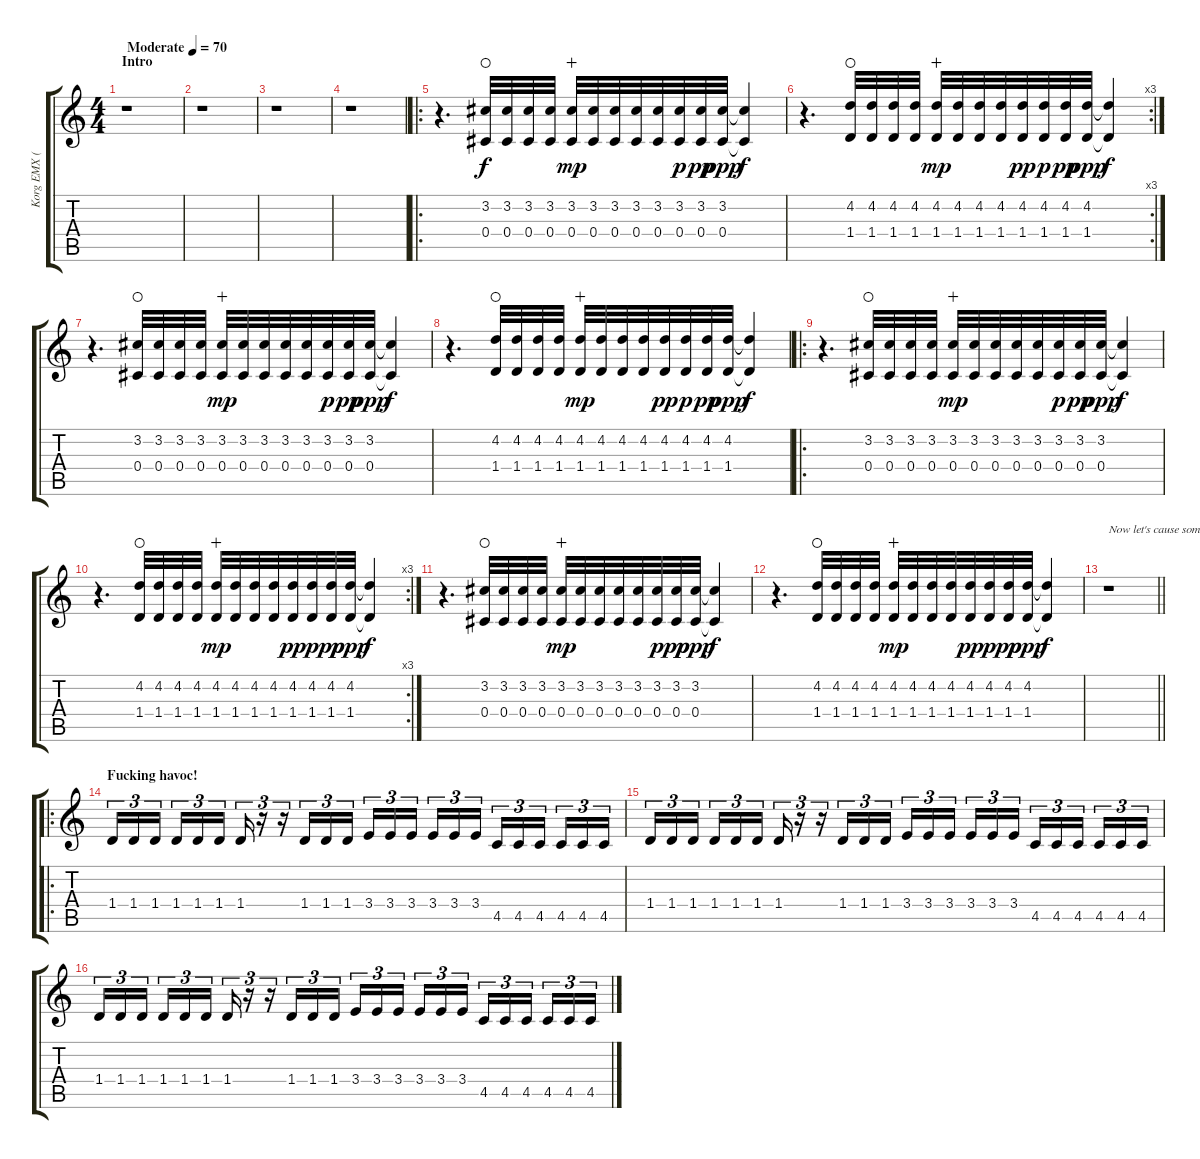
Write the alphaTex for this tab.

\track ("Korg EMX (Dub)" "Korg EMX (") {instrument synthbass1}
\staff {score tabs}
\tuning (Eb4 Bb3 Gb3 Db3 Ab2 Db2) {hide}
\ts (4 4)
\section ("" "Intro")
\tempo (70 "Moderate")
\clef g2
\ks c
r.1{dy f instrument synthbass1} |
r.1 |
r.1 |
r.1 |
\ro
r.4{d volume 13} (3.2 0.4).32{waho} (3.2 0.4).32 (3.2 0.4).32 (3.2 0.4).32 (3.2 0.4).32{dy mp wahc} (3.2 0.4).32 (3.2 0.4).32 (3.2 0.4).32 (3.2 0.4).32 (3.2 0.4).32{dy p} (3.2 0.4).32{dy pp} (3.2 0.4).32{dy ppp} (3.2{t} 0.4{t}).4{dy f volume 0} |
\rc 3
r.4{d volume 13} (4.2 1.4).32{waho} (4.2 1.4).32 (4.2 1.4).32 (4.2 1.4).32 (4.2 1.4).32{dy mp wahc} (4.2 1.4).32 (4.2 1.4).32 (4.2 1.4).32 (4.2 1.4).32{dy pp} (4.2 1.4).32{dy p} (4.2 1.4).32{dy pp} (4.2 1.4).32{dy ppp volume 0} (4.2{t} 1.4{t}).4{dy f} |
r.4{d volume 13} (3.2 0.4).32{waho} (3.2 0.4).32 (3.2 0.4).32 (3.2 0.4).32 (3.2 0.4).32{dy mp wahc} (3.2 0.4).32 (3.2 0.4).32 (3.2 0.4).32 (3.2 0.4).32 (3.2 0.4).32{dy p} (3.2 0.4).32{dy pp} (3.2 0.4).32{dy ppp} (3.2{t} 0.4{t}).4{dy f volume 0} |
r.4{d volume 13} (4.2 1.4).32{waho} (4.2 1.4).32 (4.2 1.4).32 (4.2 1.4).32 (4.2 1.4).32{dy mp wahc} (4.2 1.4).32 (4.2 1.4).32 (4.2 1.4).32 (4.2 1.4).32{dy pp} (4.2 1.4).32{dy p} (4.2 1.4).32{dy pp} (4.2 1.4).32{dy ppp volume 0} (4.2{t} 1.4{t}).4{dy f} |
\ro
r.4{d volume 13} (3.2 0.4).32{waho} (3.2 0.4).32 (3.2 0.4).32 (3.2 0.4).32 (3.2 0.4).32{dy mp wahc} (3.2 0.4).32 (3.2 0.4).32 (3.2 0.4).32 (3.2 0.4).32 (3.2 0.4).32{dy p} (3.2 0.4).32{dy pp} (3.2 0.4).32{dy ppp} (3.2{t} 0.4{t}).4{dy f volume 0} |
\rc 3
r.4{d volume 13} (4.2 1.4).32{waho} (4.2 1.4).32 (4.2 1.4).32 (4.2 1.4).32 (4.2 1.4).32{dy mp wahc} (4.2 1.4).32 (4.2 1.4).32 (4.2 1.4).32 (4.2 1.4).32{dy pp} (4.2 1.4).32{dy p} (4.2 1.4).32{dy pp} (4.2 1.4).32{dy ppp volume 0} (4.2{t} 1.4{t}).4{dy f} |
r.4{d volume 13} (3.2 0.4).32{waho} (3.2 0.4).32 (3.2 0.4).32 (3.2 0.4).32 (3.2 0.4).32{dy mp wahc} (3.2 0.4).32 (3.2 0.4).32 (3.2 0.4).32 (3.2 0.4).32 (3.2 0.4).32{dy p} (3.2 0.4).32{dy pp} (3.2 0.4).32{dy ppp} (3.2{t} 0.4{t}).4{dy f volume 0} |
r.4{d volume 13} (4.2 1.4).32{waho} (4.2 1.4).32 (4.2 1.4).32 (4.2 1.4).32 (4.2 1.4).32{dy mp wahc} (4.2 1.4).32 (4.2 1.4).32 (4.2 1.4).32 (4.2 1.4).32{dy pp} (4.2 1.4).32{dy p} (4.2 1.4).32{dy pp} (4.2 1.4).32{dy ppp volume 0} (4.2{t} 1.4{t}).4{dy f} |
\barLineRight lightlight
r.1{txt "Now let's cause some fucking havoc!" volume 13} |
\ro
\section ("" "Fucking havoc!")
1.4.16{tu (3 2)} 1.4.16{tu (3 2)} 1.4.16{tu (3 2) beam splitsecondary} 1.4.16{tu (3 2)} 1.4.16{tu (3 2)} 1.4.16{tu (3 2)} 1.4.16{tu (3 2)} r.16{tu (3 2)} r.16{tu (3 2)} 1.4.16{tu (3 2)} 1.4.16{tu (3 2)} 1.4.16{tu (3 2)} 3.4.16{tu (3 2)} 3.4.16{tu (3 2)} 3.4.16{tu (3 2) beam splitsecondary} 3.4.16{tu (3 2)} 3.4.16{tu (3 2)} 3.4.16{tu (3 2)} 4.5.16{tu (3 2)} 4.5.16{tu (3 2)} 4.5.16{tu (3 2) beam splitsecondary} 4.5.16{tu (3 2)} 4.5.16{tu (3 2)} 4.5.16{tu (3 2)} |
1.4.16{tu (3 2)} 1.4.16{tu (3 2)} 1.4.16{tu (3 2) beam splitsecondary} 1.4.16{tu (3 2)} 1.4.16{tu (3 2)} 1.4.16{tu (3 2)} 1.4.16{tu (3 2)} r.16{tu (3 2)} r.16{tu (3 2)} 1.4.16{tu (3 2)} 1.4.16{tu (3 2)} 1.4.16{tu (3 2)} 3.4.16{tu (3 2)} 3.4.16{tu (3 2)} 3.4.16{tu (3 2) beam splitsecondary} 3.4.16{tu (3 2)} 3.4.16{tu (3 2)} 3.4.16{tu (3 2)} 4.5.16{tu (3 2)} 4.5.16{tu (3 2)} 4.5.16{tu (3 2) beam splitsecondary} 4.5.16{tu (3 2)} 4.5.16{tu (3 2)} 4.5.16{tu (3 2)} |
1.4.16{tu (3 2)} 1.4.16{tu (3 2)} 1.4.16{tu (3 2) beam splitsecondary} 1.4.16{tu (3 2)} 1.4.16{tu (3 2)} 1.4.16{tu (3 2)} 1.4.16{tu (3 2)} r.16{tu (3 2)} r.16{tu (3 2)} 1.4.16{tu (3 2)} 1.4.16{tu (3 2)} 1.4.16{tu (3 2)} 3.4.16{tu (3 2)} 3.4.16{tu (3 2)} 3.4.16{tu (3 2) beam splitsecondary} 3.4.16{tu (3 2)} 3.4.16{tu (3 2)} 3.4.16{tu (3 2)} 4.5.16{tu (3 2)} 4.5.16{tu (3 2)} 4.5.16{tu (3 2) beam splitsecondary} 4.5.16{tu (3 2)} 4.5.16{tu (3 2)} 4.5.16{tu (3 2)}
